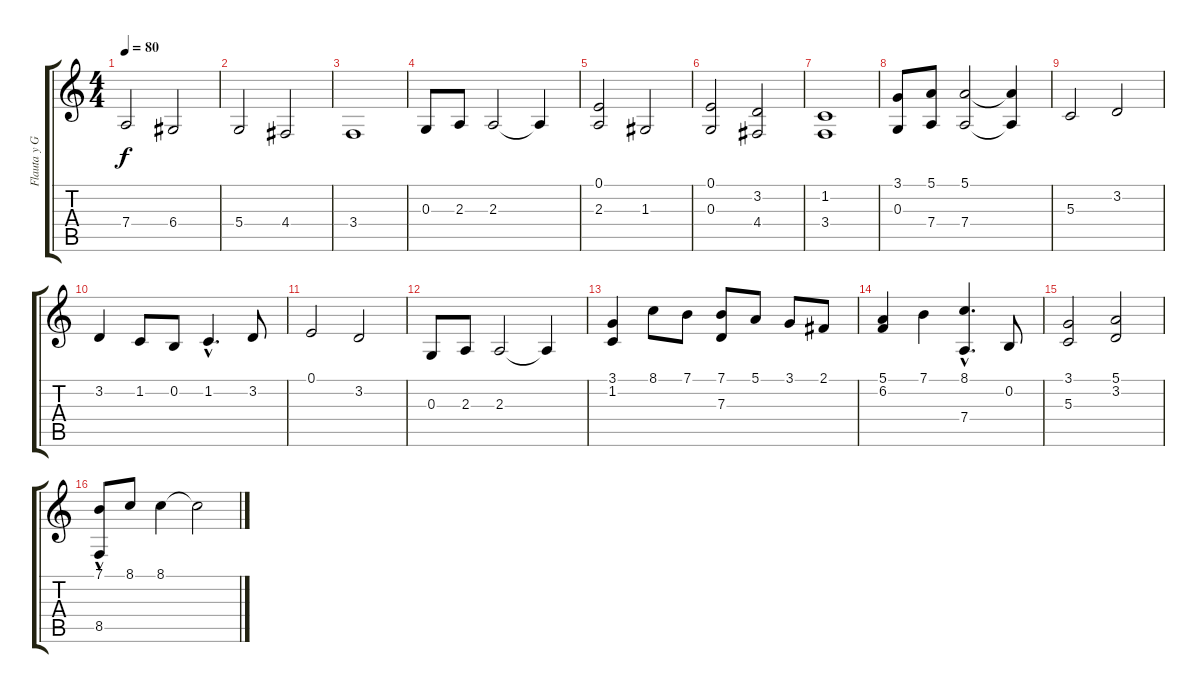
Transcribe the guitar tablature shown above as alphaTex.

\track ("Flauta y Guitarra " "Flauta y G") {instrument recorder}
\staff {score tabs}
\tuning (E4 B3 G3 D3 A2 E2) {hide}
\ts (4 4)
\tempo 80
\clef g2
\ks c
7.4.2{dy f} 6.4.2 |
5.4.2 4.4.2 |
3.4.1 |
0.3.8 2.3.8 2.3.2 2.3{t}.4 |
(0.1 2.3).2 1.3.2 |
(0.1 0.3).2 (3.2 4.4).2 |
(1.2 3.4).1 |
(3.1 0.3).8 (5.1 7.4).8 (5.1 7.4).2 (5.1{t} 7.4{t}).4 |
5.3.2 3.2.2 |
3.2.4 1.2.8 0.2.8 1.2{hac}.4{d} 3.2.8 |
0.1.2 3.2.2 |
0.3.8 2.3.8 2.3.2 2.3{t}.4 |
(3.1 1.2).4 8.1.8 7.1.8 (7.1 7.3).8 5.1.8 3.1.8 2.1.8 |
(5.1 6.2).4 7.1.4 (8.1 7.4{hac}).4{d} 0.2.8 |
(3.1 5.3).2 (5.1 3.2).2 |
(7.1 8.5{hac}).8 8.1.8 8.1.4 8.1{t}.2
